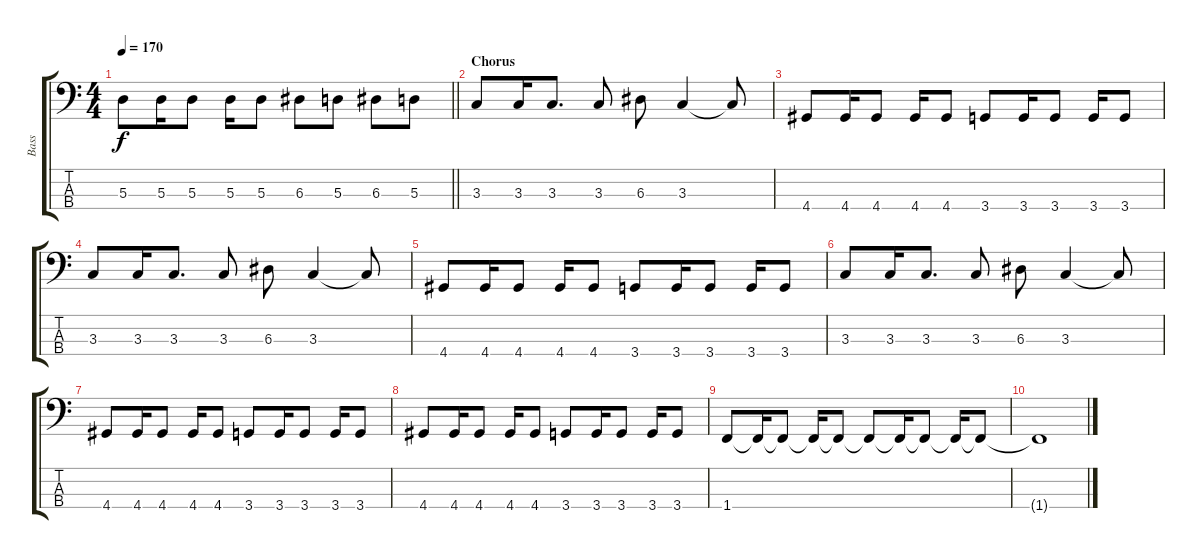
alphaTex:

\track ("Bass" "Bass") {instrument electricbasspick}
\staff {score tabs}
\tuning (G2 D2 A1 E1) {hide}
\ts (4 4)
\tempo 170
\clef f4
\barLineRight lightlight
\ks c
5.3.8{dy f} 5.3.16 5.3.8 5.3.16 5.3.8 6.3.8 5.3.8 6.3.8 5.3.8 |
\section ("" "Chorus")
3.3.8 3.3.16 3.3.8{d} 3.3.8 6.3.8 3.3.4 3.3{t}.8 |
4.4.8 4.4.16 4.4.8 4.4.16 4.4.8 3.4.8 3.4.16 3.4.8 3.4.16 3.4.8 |
3.3.8 3.3.16 3.3.8{d} 3.3.8 6.3.8 3.3.4 3.3{t}.8 |
4.4.8 4.4.16 4.4.8 4.4.16 4.4.8 3.4.8 3.4.16 3.4.8 3.4.16 3.4.8 |
3.3.8 3.3.16 3.3.8{d} 3.3.8 6.3.8 3.3.4 3.3{t}.8 |
4.4.8 4.4.16 4.4.8 4.4.16 4.4.8 3.4.8 3.4.16 3.4.8 3.4.16 3.4.8 |
4.4.8 4.4.16 4.4.8 4.4.16 4.4.8 3.4.8 3.4.16 3.4.8 3.4.16 3.4.8 |
1.4.8 1.4{t}.16 1.4{t}.8 1.4{t}.16 1.4{t}.8 1.4{t}.8 1.4{t}.16 1.4{t}.8 1.4{t}.16 1.4{t}.8 |
1.4{t}.1
